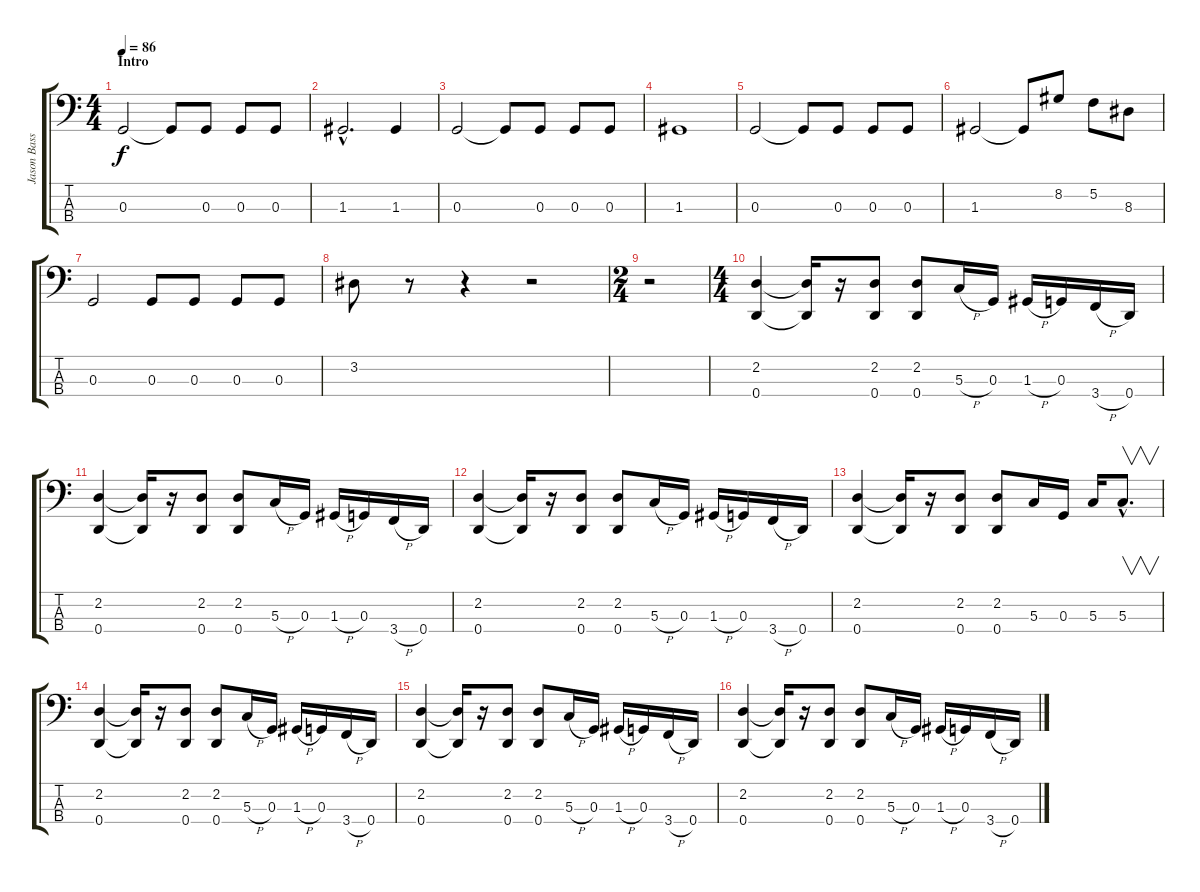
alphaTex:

\track ("Jason Bass" "Jason Bass") {instrument electricbasspick}
\staff {score tabs}
\tuning (F2 C2 G1 D1) {hide}
\ts (4 4)
\section ("" "Intro")
\tempo 86
\clef f4
\ks c
0.3.2{dy f instrument electricbasspick} 0.3{t}.8 0.3.8 0.3.8 0.3.8 |
1.3{hac}.2{d} 1.3.4 |
0.3.2 0.3{t}.8 0.3.8 0.3.8 0.3.8 |
1.3.1 |
0.3.2 0.3{t}.8 0.3.8 0.3.8 0.3.8 |
1.3.2 1.3{t}.8 8.2.8 5.2.8 8.3.8 |
0.3.2 0.3.8 0.3.8 0.3.8 0.3.8 |
3.2.8 r.8 r.4 r.2 |
\ts (2 4)
r.2 |
\ts (4 4)
(2.2 0.4).4 (2.2{t} 0.4{t}).16 r.16 (2.2 0.4).8 (2.2 0.4).8 5.3{h}.16 0.3.16 1.3{h}.16 0.3.16 3.4{h}.16 0.4.16 |
(2.2 0.4).4 (2.2{t} 0.4{t}).16 r.16 (2.2 0.4).8 (2.2 0.4).8 5.3{h}.16 0.3.16 1.3{h}.16 0.3.16 3.4{h}.16 0.4.16 |
(2.2 0.4).4 (2.2{t} 0.4{t}).16 r.16 (2.2 0.4).8 (2.2 0.4).8 5.3{h}.16 0.3.16 1.3{h}.16 0.3.16 3.4{h}.16 0.4.16 |
(2.2 0.4).4 (2.2{t} 0.4{t}).16 r.16 (2.2 0.4).8 (2.2 0.4).8 5.3.16 0.3.16 5.3.16 5.3{hac}.8{v d} |
(2.2 0.4).4 (2.2{t} 0.4{t}).16 r.16 (2.2 0.4).8 (2.2 0.4).8 5.3{h}.16 0.3.16 1.3{h}.16 0.3.16 3.4{h}.16 0.4.16 |
(2.2 0.4).4 (2.2{t} 0.4{t}).16 r.16 (2.2 0.4).8 (2.2 0.4).8 5.3{h}.16 0.3.16 1.3{h}.16 0.3.16 3.4{h}.16 0.4.16 |
(2.2 0.4).4 (2.2{t} 0.4{t}).16 r.16 (2.2 0.4).8 (2.2 0.4).8 5.3{h}.16 0.3.16 1.3{h}.16 0.3.16 3.4{h}.16 0.4.16
